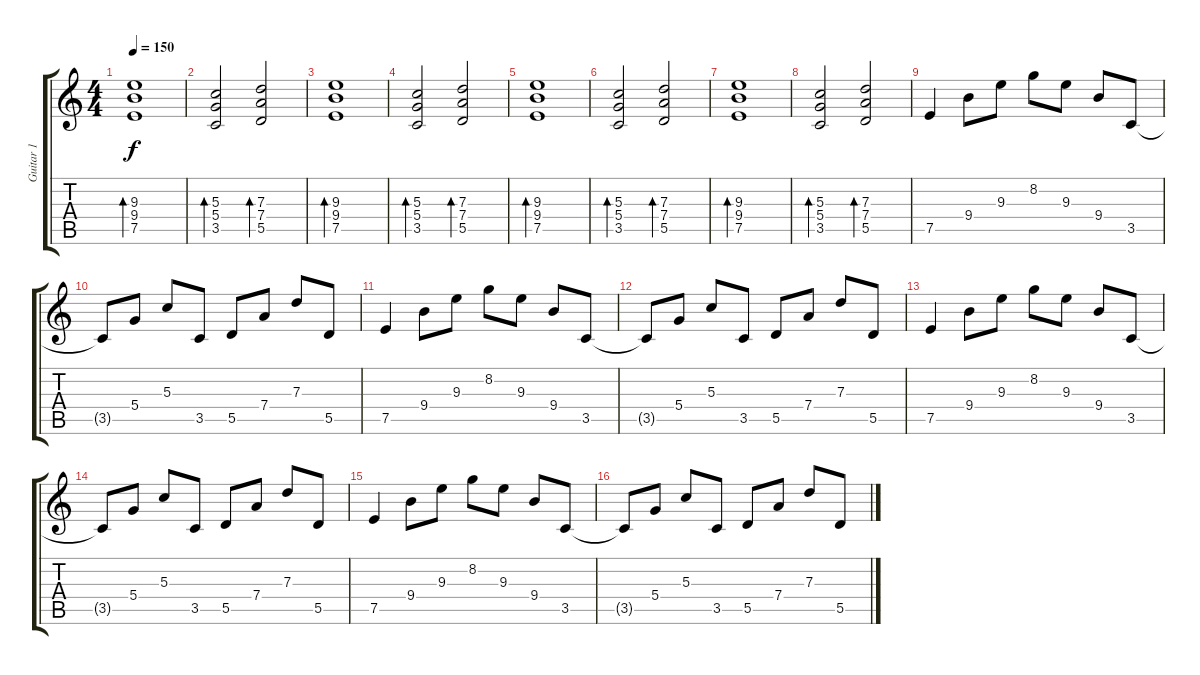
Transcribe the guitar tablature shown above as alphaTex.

\track ("Guitar 1" "Guitar 1") {instrument electricguitarclean}
\staff {score tabs}
\tuning (E4 B3 G3 D3 A2 E2) {hide}
\ts (4 4)
\tempo 150
\clef g2
\ks c
(9.3 9.4 7.5).1{bd 120 dy f} |
(5.3 5.4 3.5).2{bd 120} (7.3 7.4 5.5).2{bd 120} |
(9.3 9.4 7.5).1{bd 120} |
(5.3 5.4 3.5).2{bd 120} (7.3 7.4 5.5).2{bd 120} |
(9.3 9.4 7.5).1{bd 120} |
(5.3 5.4 3.5).2{bd 120} (7.3 7.4 5.5).2{bd 120} |
(9.3 9.4 7.5).1{bd 120} |
(5.3 5.4 3.5).2{bd 120} (7.3 7.4 5.5).2{bd 120} |
7.5.4 9.4.8 9.3.8 8.2.8 9.3.8 9.4.8 3.5.8 |
3.5{t}.8 5.4.8 5.3.8 3.5.8 5.5.8 7.4.8 7.3.8 5.5.8 |
7.5.4 9.4.8 9.3.8 8.2.8 9.3.8 9.4.8 3.5.8 |
3.5{t}.8 5.4.8 5.3.8 3.5.8 5.5.8 7.4.8 7.3.8 5.5.8 |
7.5.4 9.4.8 9.3.8 8.2.8 9.3.8 9.4.8 3.5.8 |
3.5{t}.8 5.4.8 5.3.8 3.5.8 5.5.8 7.4.8 7.3.8 5.5.8 |
7.5.4 9.4.8 9.3.8 8.2.8 9.3.8 9.4.8 3.5.8 |
3.5{t}.8 5.4.8 5.3.8 3.5.8 5.5.8 7.4.8 7.3.8 5.5.8
